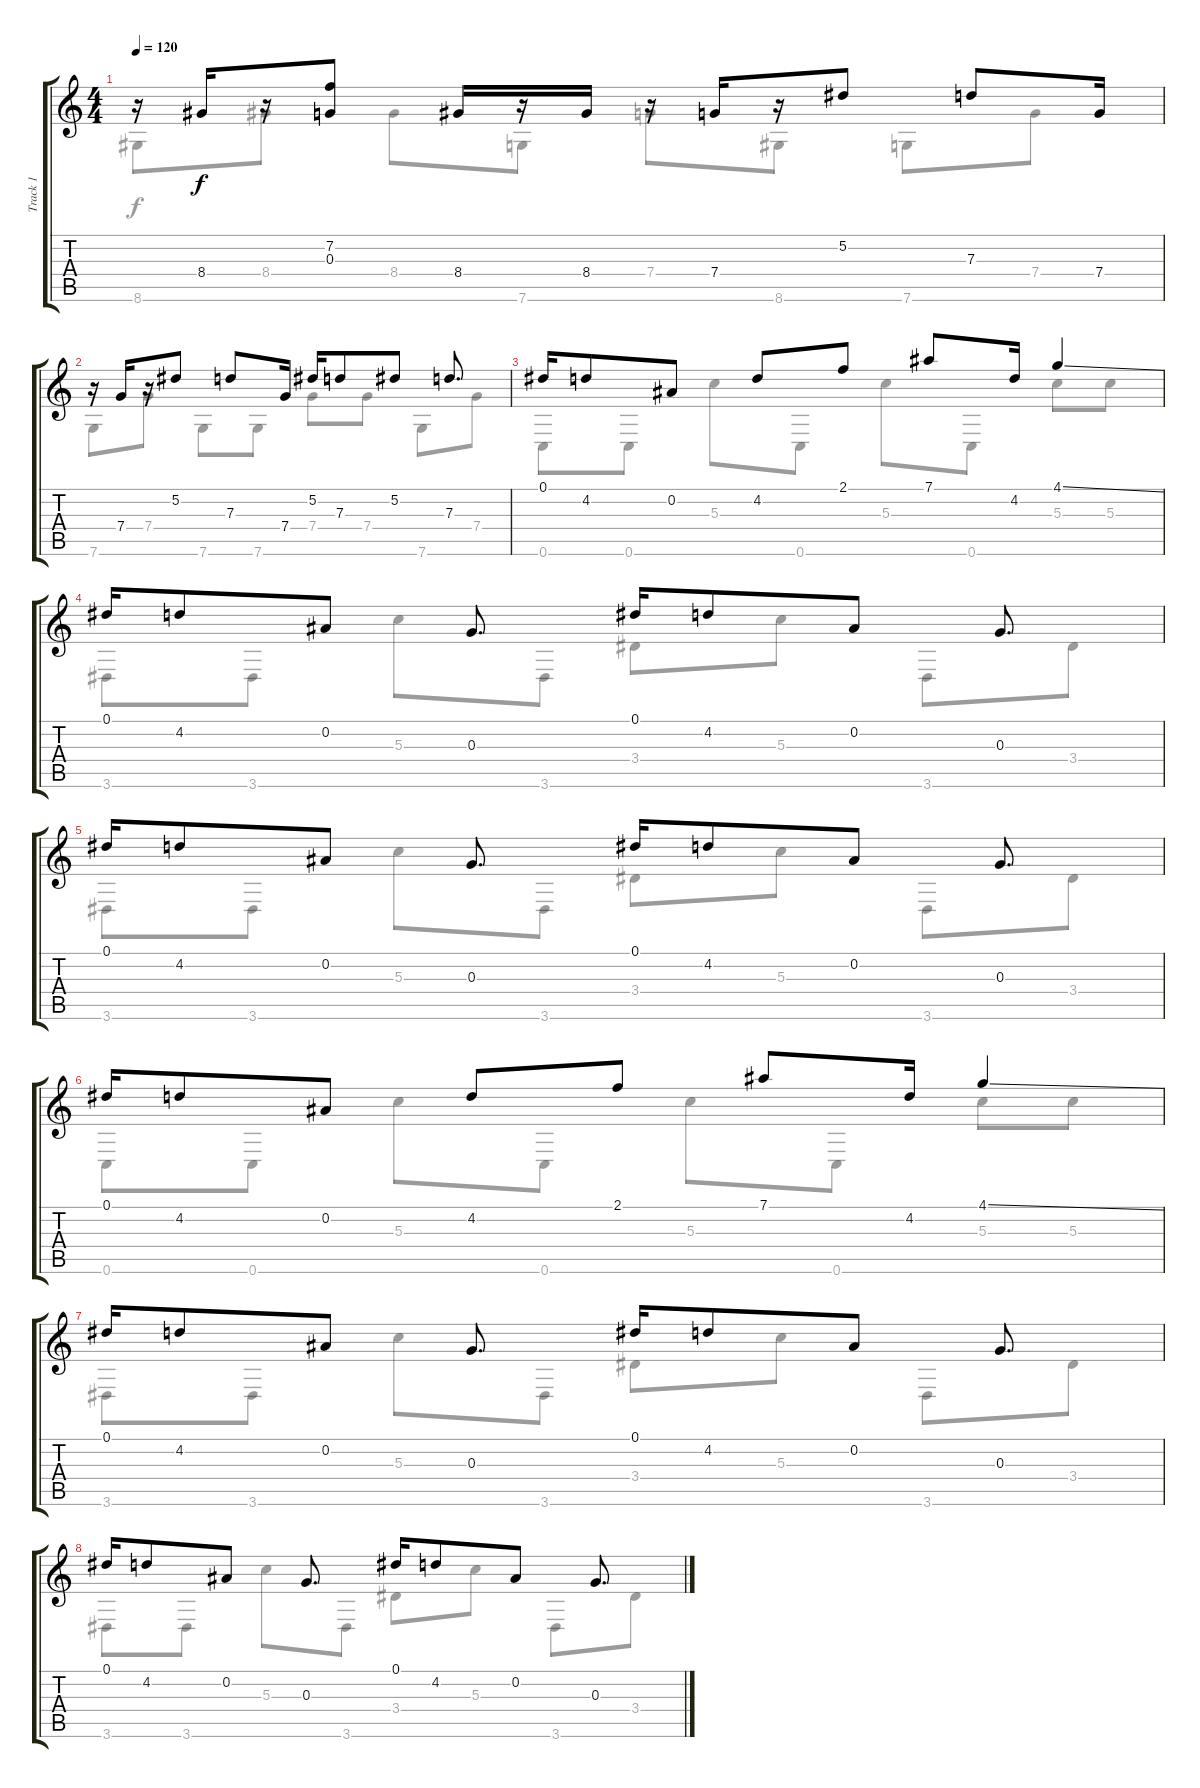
\track ("Track 1" "Track 1") {instrument acousticguitarsteel}
\staff {score tabs}
\tuning (Eb4 Bb3 G3 C3 G2 C2) {hide}
\voice
\ts (4 4)
\tempo 120
\clef g2
\ks c
r.16{dy f} 8.4.16 r.16 (7.2 0.3).8 8.4.16 r.16 8.4.16 r.16 7.4.16 r.16 5.2.8 7.3.8 7.4.16 |
r.16 7.4.16 r.16 5.2.8 7.3.8 7.4.16 5.2.16 7.3.8 5.2.8 7.3.8{d} |
0.1.16 4.2.8 0.2.8 4.2.8 2.1.8 7.1.8 4.2.16 4.1{ss}.4 |
0.1.16 4.2.8 0.2.8 0.3.8{d} 0.1.16 4.2.8 0.2.8 0.3.8{d} |
0.1.16 4.2.8 0.2.8 0.3.8{d} 0.1.16 4.2.8 0.2.8 0.3.8{d} |
0.1.16 4.2.8 0.2.8 4.2.8 2.1.8 7.1.8 4.2.16 4.1{ss}.4 |
0.1.16 4.2.8 0.2.8 0.3.8{d} 0.1.16 4.2.8 0.2.8 0.3.8{d} |
0.1.16 4.2.8 0.2.8 0.3.8{d} 0.1.16 4.2.8 0.2.8 0.3.8{d}
\voice
\clef g2
\ottava regular
\simile none
\ks c
8.6.8{dy f} 8.4.8 8.4.8 7.6.8 7.4.8 8.6.8 7.6.8 7.4.8 |
7.6.8 7.4.8 7.6.8 7.6.8 7.4.8 7.4.8 7.6.8 7.4.8 |
0.6.8 0.6.8 5.3.8 0.6.8 5.3.8 0.6.8 5.3.8 5.3.8 |
3.6.8 3.6.8 5.3.8 3.6.8 3.4.8 5.3.8 3.6.8 3.4.8 |
3.6.8 3.6.8 5.3.8 3.6.8 3.4.8 5.3.8 3.6.8 3.4.8 |
0.6.8 0.6.8 5.3.8 0.6.8 5.3.8 0.6.8 5.3.8 5.3.8 |
3.6.8 3.6.8 5.3.8 3.6.8 3.4.8 5.3.8 3.6.8 3.4.8 |
3.6.8 3.6.8 5.3.8 3.6.8 3.4.8 5.3.8 3.6.8 3.4.8
